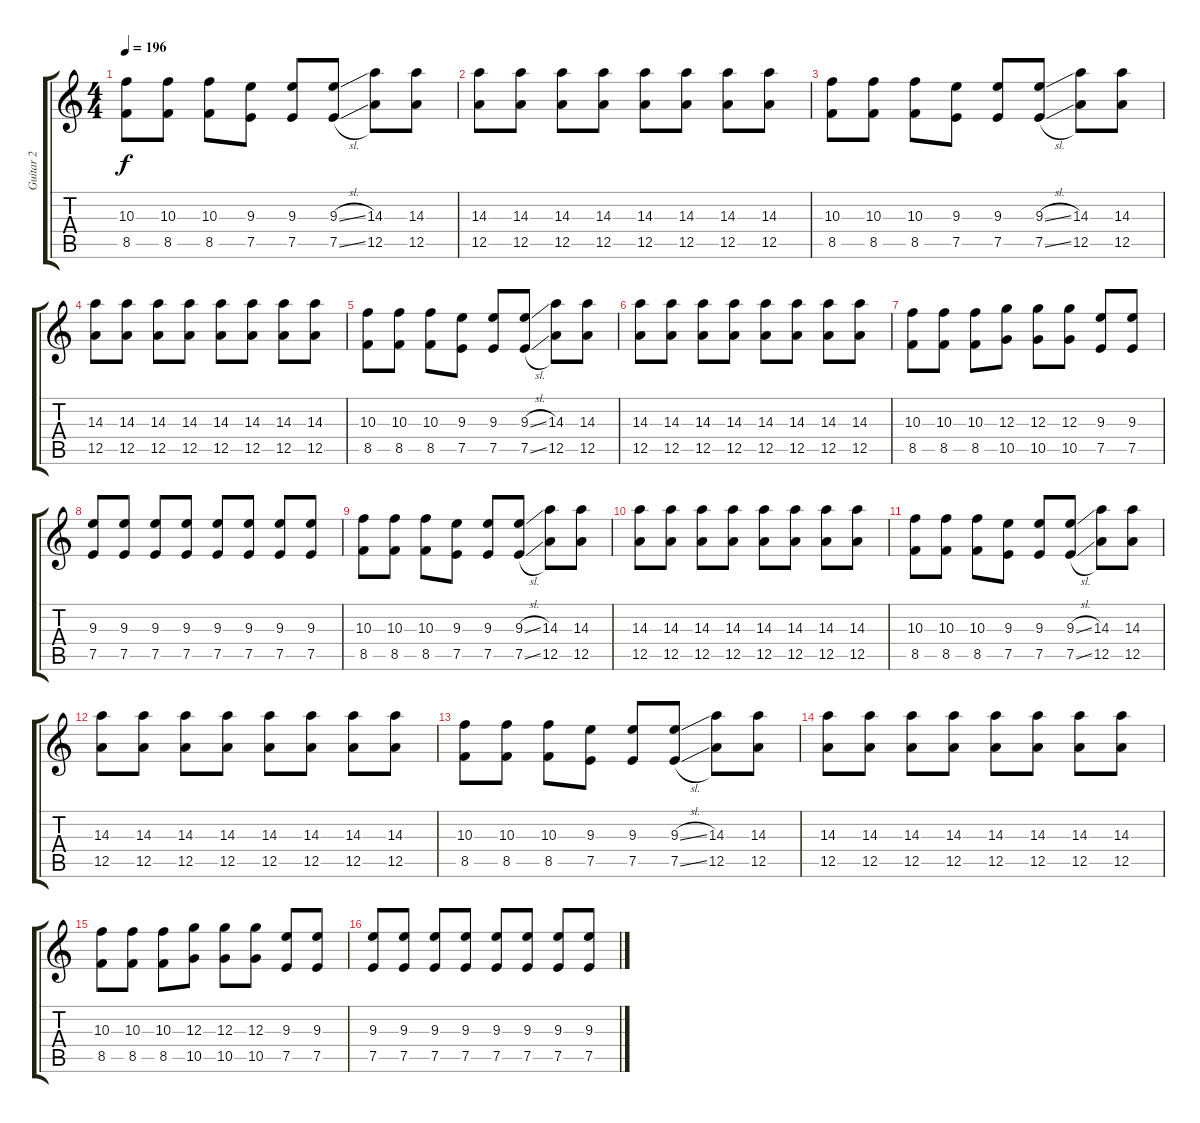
\track ("Guitar 2" "Guitar 2") {instrument overdrivenguitar}
\staff {score tabs}
\tuning (E4 B3 G3 D3 A2 D2) {hide}
\ts (4 4)
\tempo 196
\clef g2
\ks c
(10.3 8.5).8{dy f} (10.3 8.5).8 (10.3 8.5).8 (9.3 7.5).8 (9.3 7.5).8 (9.3{sl} 7.5{sl}).8 (14.3 12.5).8 (14.3 12.5).8 |
(14.3 12.5).8 (14.3 12.5).8 (14.3 12.5).8 (14.3 12.5).8 (14.3 12.5).8 (14.3 12.5).8 (14.3 12.5).8 (14.3 12.5).8 |
(10.3 8.5).8 (10.3 8.5).8 (10.3 8.5).8 (9.3 7.5).8 (9.3 7.5).8 (9.3{sl} 7.5{sl}).8 (14.3 12.5).8 (14.3 12.5).8 |
(14.3 12.5).8 (14.3 12.5).8 (14.3 12.5).8 (14.3 12.5).8 (14.3 12.5).8 (14.3 12.5).8 (14.3 12.5).8 (14.3 12.5).8 |
(10.3 8.5).8 (10.3 8.5).8 (10.3 8.5).8 (9.3 7.5).8 (9.3 7.5).8 (9.3{sl} 7.5{sl}).8 (14.3 12.5).8 (14.3 12.5).8 |
(14.3 12.5).8 (14.3 12.5).8 (14.3 12.5).8 (14.3 12.5).8 (14.3 12.5).8 (14.3 12.5).8 (14.3 12.5).8 (14.3 12.5).8 |
(10.3 8.5).8 (10.3 8.5).8 (10.3 8.5).8 (12.3 10.5).8 (12.3 10.5).8 (12.3 10.5).8 (9.3 7.5).8 (9.3 7.5).8 |
(9.3 7.5).8 (9.3 7.5).8 (9.3 7.5).8 (9.3 7.5).8 (9.3 7.5).8 (9.3 7.5).8 (9.3 7.5).8 (9.3 7.5).8 |
(10.3 8.5).8 (10.3 8.5).8 (10.3 8.5).8 (9.3 7.5).8 (9.3 7.5).8 (9.3{sl} 7.5{sl}).8 (14.3 12.5).8 (14.3 12.5).8 |
(14.3 12.5).8 (14.3 12.5).8 (14.3 12.5).8 (14.3 12.5).8 (14.3 12.5).8 (14.3 12.5).8 (14.3 12.5).8 (14.3 12.5).8 |
(10.3 8.5).8 (10.3 8.5).8 (10.3 8.5).8 (9.3 7.5).8 (9.3 7.5).8 (9.3{sl} 7.5{sl}).8 (14.3 12.5).8 (14.3 12.5).8 |
(14.3 12.5).8 (14.3 12.5).8 (14.3 12.5).8 (14.3 12.5).8 (14.3 12.5).8 (14.3 12.5).8 (14.3 12.5).8 (14.3 12.5).8 |
(10.3 8.5).8 (10.3 8.5).8 (10.3 8.5).8 (9.3 7.5).8 (9.3 7.5).8 (9.3{sl} 7.5{sl}).8 (14.3 12.5).8 (14.3 12.5).8 |
(14.3 12.5).8 (14.3 12.5).8 (14.3 12.5).8 (14.3 12.5).8 (14.3 12.5).8 (14.3 12.5).8 (14.3 12.5).8 (14.3 12.5).8 |
(10.3 8.5).8 (10.3 8.5).8 (10.3 8.5).8 (12.3 10.5).8 (12.3 10.5).8 (12.3 10.5).8 (9.3 7.5).8 (9.3 7.5).8 |
(9.3 7.5).8 (9.3 7.5).8 (9.3 7.5).8 (9.3 7.5).8 (9.3 7.5).8 (9.3 7.5).8 (9.3 7.5).8 (9.3 7.5).8
